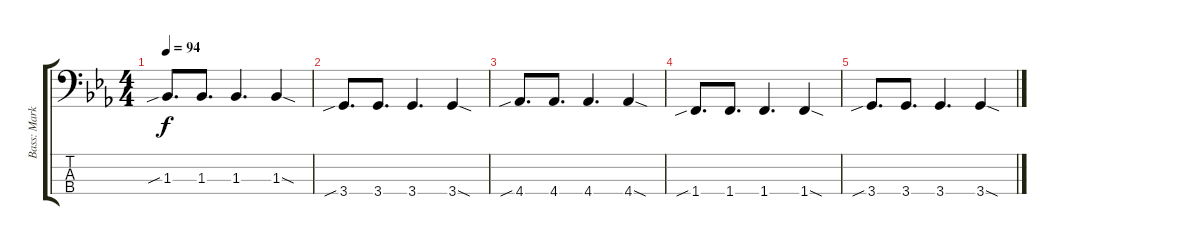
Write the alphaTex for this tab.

\track ("Bass: Mark" "Bass: Mark") {instrument electricbasspick}
\staff {score tabs}
\tuning (G2 D2 A1 E1) {hide}
\ts (4 4)
\tempo 94
\clef f4
\ks eb
1.3{sib}.8{d dy f} 1.3.8{d} 1.3.4{d} 1.3{sod}.4 |
3.4{sib}.8{d} 3.4.8{d} 3.4.4{d} 3.4{sod}.4 |
4.4{sib}.8{d} 4.4.8{d} 4.4.4{d} 4.4{sod}.4 |
1.4{sib}.8{d} 1.4.8{d} 1.4.4{d} 1.4{sod}.4 |
3.4{sib}.8{d} 3.4.8{d} 3.4.4{d} 3.4{sod}.4
